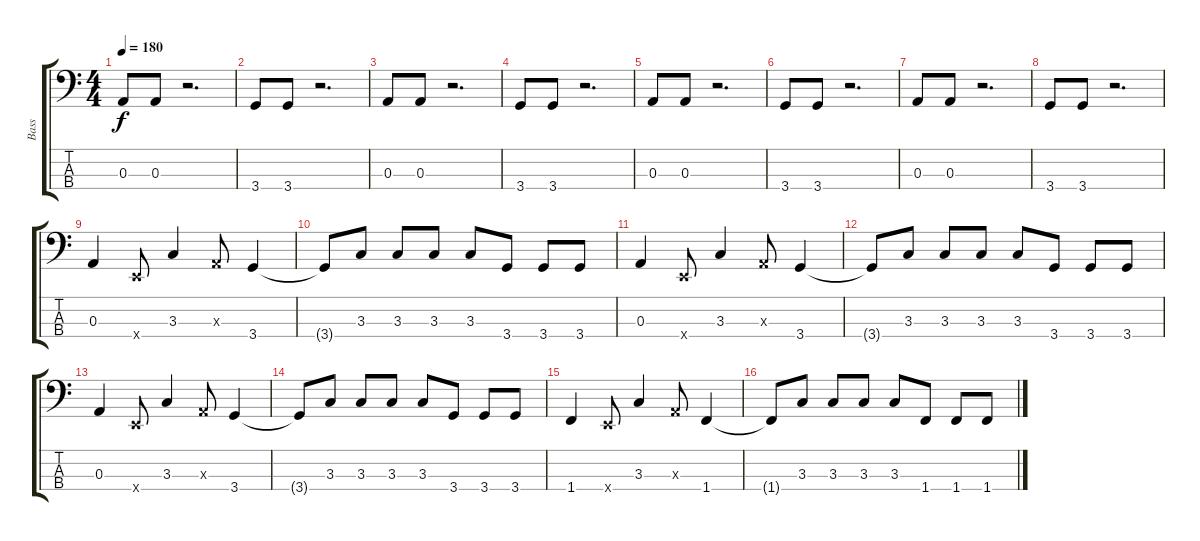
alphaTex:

\track ("Bass" "Bass") {instrument electricbasspick}
\staff {score tabs}
\tuning (G2 D2 A1 E1) {hide}
\ts (4 4)
\tempo 180
\clef f4
\ks c
0.3.8{dy f instrument electricbasspick} 0.3.8 r.2{d} |
3.4.8 3.4.8 r.2{d} |
0.3.8 0.3.8 r.2{d} |
3.4.8 3.4.8 r.2{d} |
0.3.8 0.3.8 r.2{d} |
3.4.8 3.4.8 r.2{d} |
0.3.8 0.3.8 r.2{d} |
3.4.8 3.4.8 r.2{d} |
0.3.4 0.4{x}.8 3.3.4 0.3{x}.8 3.4.4 |
3.4{t}.8 3.3.8 3.3.8 3.3.8 3.3.8 3.4.8 3.4.8 3.4.8 |
0.3.4 0.4{x}.8 3.3.4 0.3{x}.8 3.4.4 |
3.4{t}.8 3.3.8 3.3.8 3.3.8 3.3.8 3.4.8 3.4.8 3.4.8 |
0.3.4 0.4{x}.8 3.3.4 0.3{x}.8 3.4.4 |
3.4{t}.8 3.3.8 3.3.8 3.3.8 3.3.8 3.4.8 3.4.8 3.4.8 |
1.4.4 0.4{x}.8 3.3.4 0.3{x}.8 1.4.4 |
1.4{t}.8 3.3.8 3.3.8 3.3.8 3.3.8 1.4.8 1.4.8 1.4.8
